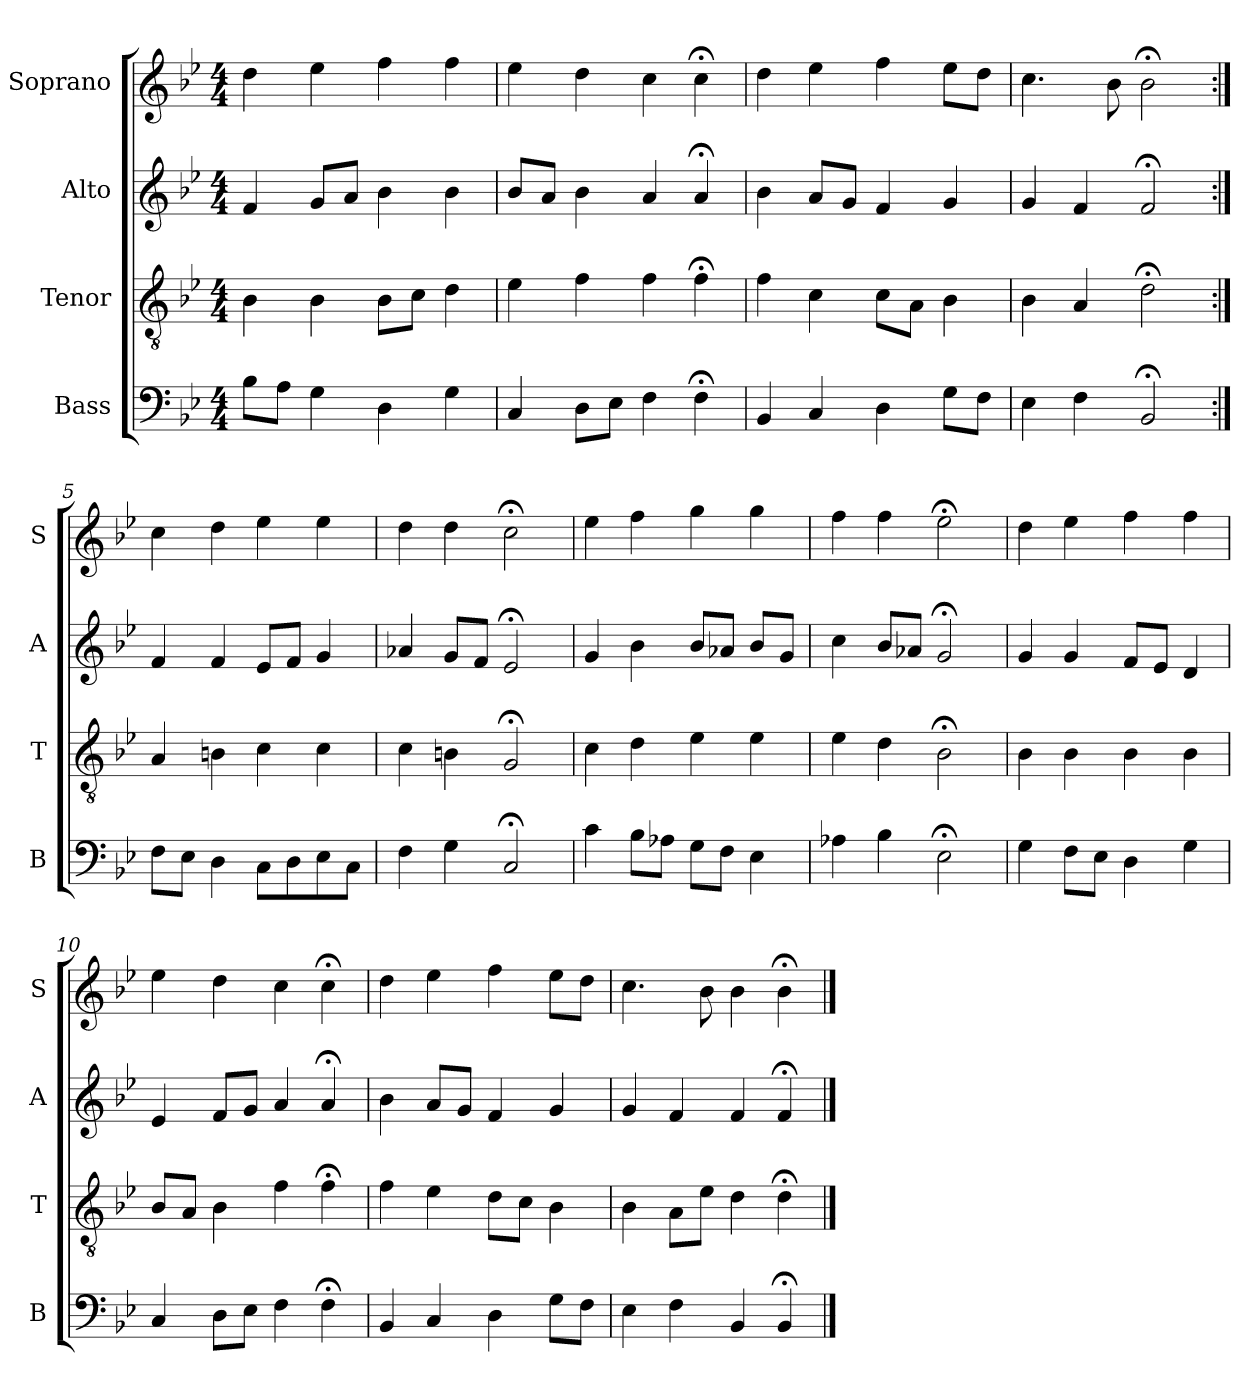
**kern	**kern	**kern	**kern
*part4	*part3	*part2	*part1
*staff4	*staff3	*staff2	*staff1
*I"Bass	*I"Tenor	*I"Alto	*I"Soprano
*I'B	*I'T	*I'A	*I'S
*clefF4	*clefGv2	*clefG2	*clefG2
*k[b-e-]	*k[b-e-]	*k[b-e-]	*k[b-e-]
*B-:	*B-:	*B-:	*B-:
*M4/4	*M4/4	*M4/4	*M4/4
*MM100	*MM100	*MM100	*MM100
=1	=1	=1	=1
8B-L	4B-	4f	4dd
8AJ	.	.	.
4G	4B-	8gL	4ee-
.	.	8aJ	.
4D	8B-L	4b-	4ff
.	8cJ	.	.
4G	4d	4b-	4ff
=2	=2	=2	=2
4C	4e-	8b-L	4ee-
.	.	8aJ	.
8DL	4f	4b-	4dd
8E-J	.	.	.
4F	4f	4a	4cc
4F;<	4f;<	4a;<	4cc;<
=3	=3	=3	=3
4BB-	4f	4b-	4dd
4C	4c	8aL	4ee-
.	.	8gJ	.
4D	8cL	4f	4ff
.	8AJ	.	.
8GL	4B-	4g	8ee-L
8FJ	.	.	8ddJ
=4	=4	=4	=4
4E-	4B-	4g	4.cc
4F	4A	4f	.
.	.	.	8b-
2BB-;<	2d;<	2f;<	2b-;<
=5:|!	=5:|!	=5:|!	=5:|!
8FL	4A	4f	4cc
8E-J	.	.	.
4D	4Bn	4f	4dd
8CL	4c	8e-L	4ee-
8D	.	8fJ	.
8E-	4c	4g	4ee-
8CJ	.	.	.
=6	=6	=6	=6
4F	4c	4a-X	4dd
4G	4Bn	8gL	4dd
.	.	8fJ	.
2C;<	2G;<	2e-;<	2cc;<
=7	=7	=7	=7
4c	4c	4g	4ee-
8B-L	4d	4b-	4ff
8A-XJ	.	.	.
8GL	4e-	8b-L	4gg
8FJ	.	8a-XJ	.
4E-	4e-	8b-L	4gg
.	.	8gJ	.
=8	=8	=8	=8
4A-X	4e-	4cc	4ff
4B-	4d	8b-L	4ff
.	.	8a-XJ	.
2E-;<	2B-;<	2g;<	2ee-;<
=9	=9	=9	=9
4G	4B-	4g	4dd
8FL	4B-	4g	4ee-
8E-J	.	.	.
4D	4B-	8fL	4ff
.	.	8e-J	.
4G	4B-	4d	4ff
=10	=10	=10	=10
4C	8B-L	4e-	4ee-
.	8AJ	.	.
8DL	4B-	8fL	4dd
8E-J	.	8gJ	.
4F	4f	4a	4cc
4F;<	4f;<	4a;<	4cc;<
=11	=11	=11	=11
4BB-	4f	4b-	4dd
4C	4e-	8aL	4ee-
.	.	8gJ	.
4D	8dL	4f	4ff
.	8cJ	.	.
8GL	4B-	4g	8ee-L
8FJ	.	.	8ddJ
=12	=12	=12	=12
4E-	4B-	4g	4.cc
4F	8AL	4f	.
.	8e-J	.	8b-
4BB-	4d	4f	4b-
4BB-;<	4d;<	4f;<	4b-;<
==	==	==	==
*-	*-	*-	*-
